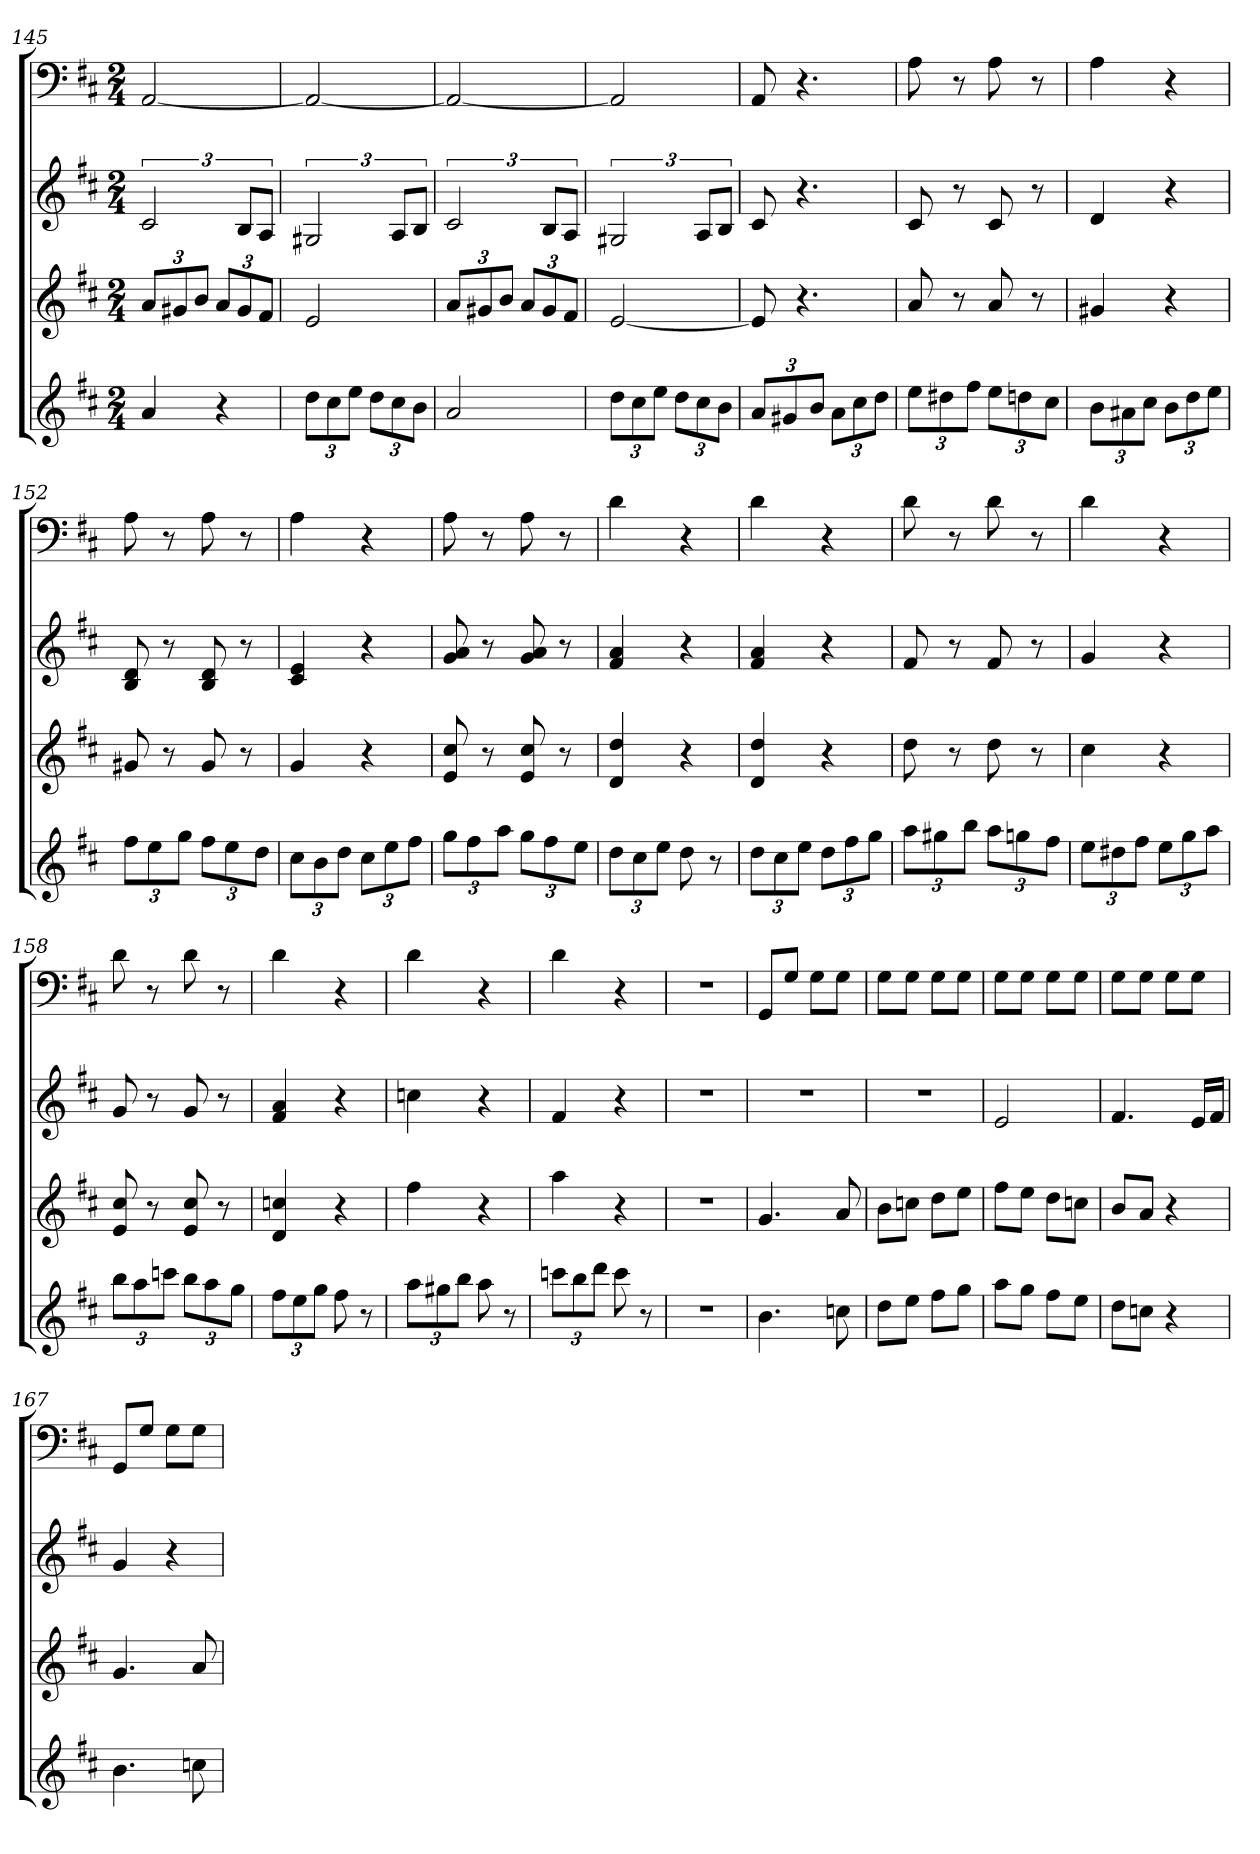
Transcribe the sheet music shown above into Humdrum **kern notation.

**kern	**kern	**kern	**kern
*part4	*part3	*part2	*part1
*staff4	*staff3	*staff2	*staff1
*k[f#c#]	*k[f#c#]	*k[f#c#]	*k[f#c#]
*D:	*D:	*D:	*D:
*M2/4	*M2/4	*M2/4	*M2/4
=145	=145	=145	=145
4a	12aL	3c#	[2AA
.	12g#X	.	.
.	12bJ	.	.
4r	12aL	.	.
.	12g#	12BL	.
.	12f#J	12AJ	.
=146	=146	=146	=146
12ddL	2e	3G#X	2AA_
12cc#	.	.	.
12eeJ	.	.	.
12ddL	.	.	.
12cc#	.	12AL	.
12bJ	.	12BJ	.
=147	=147	=147	=147
2a	12aL	3c#	2AA_
.	12g#X	.	.
.	12bJ	.	.
.	12aL	.	.
.	12g#	12BL	.
.	12f#J	12AJ	.
=148	=148	=148	=148
12ddL	[2e	3G#X	2AA]
12cc#	.	.	.
12eeJ	.	.	.
12ddL	.	.	.
12cc#	.	12AL	.
12bJ	.	12BJ	.
=149	=149	=149	=149
12aL	8e]	8c#	8AA
12g#X	.	.	.
.	4.r	4.r	4.r
12bJ	.	.	.
12aL	.	.	.
12cc#	.	.	.
12ddJ	.	.	.
=150	=150	=150	=150
12eeL	8a	8c#	8A
12dd#X	.	.	.
.	8r	8r	8r
12ff#J	.	.	.
12eeL	8a	8c#	8A
12ddn	.	.	.
.	8r	8r	8r
12cc#J	.	.	.
=151	=151	=151	=151
12bL	4g#X	4d	4A
12a#X	.	.	.
12cc#J	.	.	.
12bL	4r	4r	4r
12dd	.	.	.
12eeJ	.	.	.
=152	=152	=152	=152
12ff#L	8g#X	8B 8d	8A
12ee	.	.	.
.	8r	8r	8r
12ggJ	.	.	.
12ff#L	8g#	8B 8d	8A
12ee	.	.	.
.	8r	8r	8r
12ddJ	.	.	.
=153	=153	=153	=153
12cc#L	4g	4c# 4e	4A
12b	.	.	.
12ddJ	.	.	.
12cc#L	4r	4r	4r
12ee	.	.	.
12ff#J	.	.	.
=154	=154	=154	=154
12ggL	8e 8cc#	8g 8a	8A
12ff#	.	.	.
.	8r	8r	8r
12aaJ	.	.	.
12ggL	8e 8cc#	8g 8a	8A
12ff#	.	.	.
.	8r	8r	8r
12eeJ	.	.	.
=155a	=155a	=155a	=155a
12ddL	4d 4dd	4f# 4a	4d
12cc#	.	.	.
12eeJ	.	.	.
8dd	4r	4r	4r
8r	.	.	.
=155b	=155b	=155b	=155b
12ddL	4d 4dd	4f# 4a	4d
12cc#	.	.	.
12eeJ	.	.	.
12ddL	4r	4r	4r
12ff#	.	.	.
12ggJ	.	.	.
=156	=156	=156	=156
12aaL	8dd	8f#	8d
12gg#X	.	.	.
.	8r	8r	8r
12bbJ	.	.	.
12aaL	8dd	8f#	8d
12ggn	.	.	.
.	8r	8r	8r
12ff#J	.	.	.
=157	=157	=157	=157
12eeL	4cc#	4g	4d
12dd#X	.	.	.
12ff#J	.	.	.
12eeL	4r	4r	4r
12gg	.	.	.
12aaJ	.	.	.
=158	=158	=158	=158
12bbL	8e 8cc#	8g	8d
12aa	.	.	.
.	8r	8r	8r
12cccnJ	.	.	.
12bbL	8e 8cc#	8g	8d
12aa	.	.	.
.	8r	8r	8r
12ggJ	.	.	.
=159	=159	=159	=159
12ff#L	4d 4ccn	4f# 4a	4d
12ee	.	.	.
12ggJ	.	.	.
8ff#	4r	4r	4r
8r	.	.	.
=160	=160	=160	=160
12aaL	4ff#	4ccn	4d
12gg#X	.	.	.
12bbJ	.	.	.
8aa	4r	4r	4r
8r	.	.	.
=161	=161	=161	=161
12cccnL	4aa	4f#	4d
12bb	.	.	.
12dddJ	.	.	.
8ccc	4r	4r	4r
8r	.	.	.
=162	=162	=162	=162
2r	2r	2r	2r
=163	=163	=163	=163
4.b	4.g	2r	8GGL
.	.	.	8GJ
.	.	.	8GL
8ccn	8a	.	8GJ
=164	=164	=164	=164
8ddL	8bL	2r	8GL
8eeJ	8ccnJ	.	8GJ
8ff#L	8ddL	.	8GL
8ggJ	8eeJ	.	8GJ
=165	=165	=165	=165
8aaL	8ff#L	2e	8GL
8ggJ	8eeJ	.	8GJ
8ff#L	8ddL	.	8GL
8eeJ	8ccnJ	.	8GJ
=166	=166	=166	=166
8ddL	8bL	4.f#	8GL
8ccnJ	8aJ	.	8GJ
4r	4r	.	8GL
.	.	16eLL	8GJ
.	.	16f#JJ	.
=167	=167	=167	=167
4.b	4.g	4g	8GGL
.	.	.	8GJ
.	.	4r	8GL
8ccn	8a	.	8GJ
=	=	=	=
*-	*-	*-	*-
